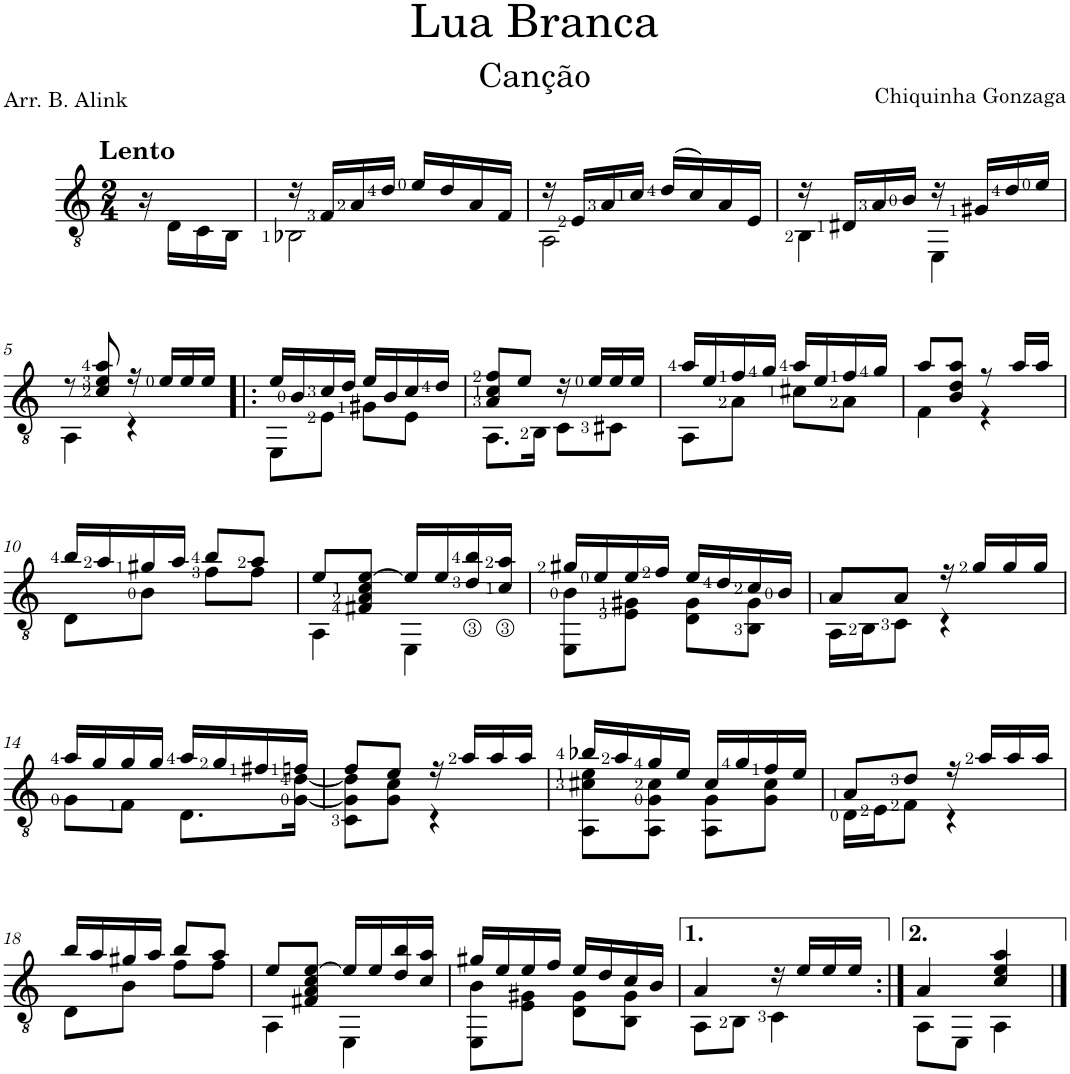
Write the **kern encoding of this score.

**kern
*part1
*staff1
*I"Classical Guitar
*I'Guit.
*clefGv2
*k[]
*a:
*M2/4
=1
!LO:TX:a:B:t=Lento
16r
16D\LL
16C\
16BB\JJ
=2
*^
16r	2BB-X\
16F/LL	.
16A/	.
16d/JJ	.
16e/LL	.
16d/	.
16A/	.
16F/JJ	.
=3	=3
16r	2AA\
16E/LL	.
16A/	.
16c/JJ	.
(16d/LL	.
16c/)	.
16A/	.
16E/JJ	.
=4	=4
16r	4BB\
16D#X/LL	.
16A/	.
16B/JJ	.
16r	4EE\
16G#X/LL	.
16d/	.
16e/JJ	.
!!LO:LB:g=z	!!
=5	=5
8r	4AA\
8c/ 8e/ 8a/	.
16r	4r
16e/LL	.
16e/	.
16e/JJ	.
=6!|:	=6!|:
16e/LL	8EE\L
16B/	.
16c/	8E\J
16d/JJ	.
16e/LL	8G#X\L
16B/	.
16c/	8E\J
16d/JJ	.
=7	=7
8A/ 8c/ 8f/L	8.AA\L
8e/J	.
.	16BB\Jk
16r	8C\L
16e/LL	.
16e/	8C#X\J
16e/JJ	.
=8	=8
16a/LL	8AA\L
16e/	.
16f/	8A\J
16g/JJ	.
16a/LL	8c#X\L
16e/	.
16f/	8A\J
16g/JJ	.
=9	=9
8a/L	4F\
8B/ 8d/ 8a/J	.
8r	4r
16a/LL	.
16a/JJ	.
!!LO:LB:g=z	!!
=10	=10
16b/LL	8D\L
16a/	.
16g#X/	8B\J
16a/JJ	.
8b/L	8f\L
8a/J	8f\J
=11	=11
8e/L	4AA\
8F#X/ 8A/ 8c/ [8e/J	.
16e/LL]	4EE\
16e/	.
16d/< 16b/<	.
16c/< 16a/<JJ	.
=12	=12
16g#X/LL	8EE\ 8B\L
16e/	.
16e/	8E\ 8G#X\J
16f/JJ	.
16e/LL	8D\ 8G#\L
16d/	.
16c/	8BB\ 8G#\J
16B/JJ	.
=13	=13
8A/L	16AA\LL
.	16BB\J
8A/J	8C\J
16r	4r
16g/LL	.
16g/	.
16g/JJ	.
!!LO:LB:g=z	!!
=14	=14
16a/LL	8G\L
16g/	.
16g/	8F\J
16g/JJ	.
16a/LL	8.D\L
16g/	.
16f#X/	.
16fn/JJ	[16G\ [16d\Jk
=15	=15
8f/L	8C\ 8G\] 8d\]L
8e/J	8G\ 8c\J
16r	4r
16a/LL	.
16a/	.
16a/JJ	.
=16	=16
16b-X/LL	8AA\ 8c#X\ 8e\L
16a/	.
16g/	8AA\ 8G\ 8c#\J
16e/JJ	.
16c#/LL	8AA\ 8G\L
16g/	.
16f/	8G\ 8c#\J
16e/JJ	.
=17	=17
8A/L	16D\LL
.	16E\J
8d/J	8F\J
16r	4r
16a/LL	.
16a/	.
16a/JJ	.
!!LO:LB:g=z	!!
=18	=18
16b/LL	8D\L
16a/	.
16g#X/	8B\J
16a/JJ	.
8b/L	8f\L
8a/J	8f\J
=19	=19
8e/L	4AA\
8F#X/ 8A/ 8c/ [>8e/J	.
16e/LL]	4EE\
16e/	.
16d/ 16b/	.
16c/ 16a/JJ	.
=20	=20
16g#X/LL	8EE\ 8B\L
16e/	.
16e/	8E\ 8G#X\J
16f/JJ	.
16e/LL	8D\ 8G#\L
16d/	.
16c/	8BB\ 8G#\J
16B/JJ	.
=21	=21
4A/	8AA\L
.	8BB\J
16r	4C\
16e/LL	.
16e/	.
16e/JJ	.
=22:|!	=22:|!
4A/	8AA\L
.	8EE\J
4c/ 4e/ 4a/	4AA\
*v	*v
==
*-
